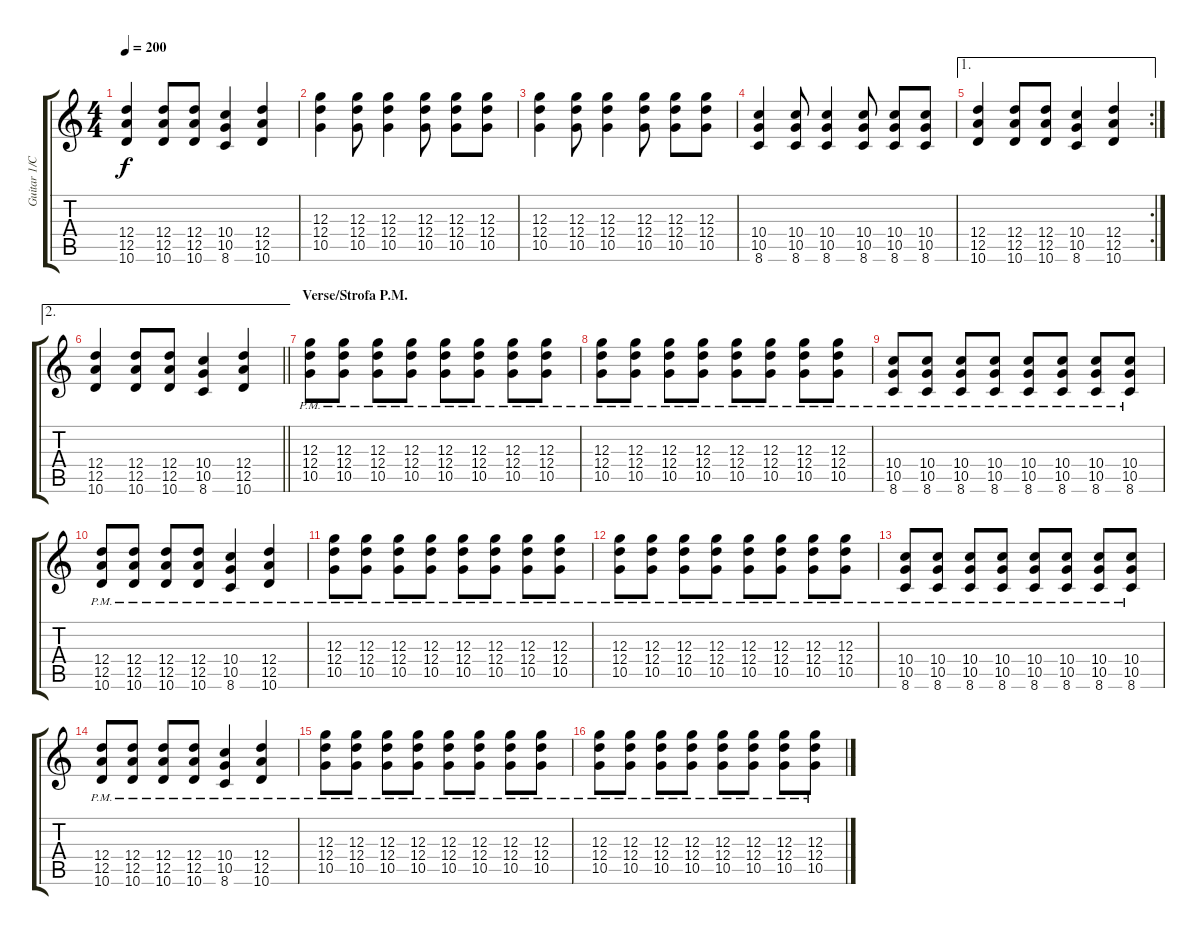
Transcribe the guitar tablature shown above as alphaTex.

\track ("Guitar 1/Chitarra 1" "Guitar 1/C") {instrument overdrivenguitar}
\staff {score tabs}
\tuning (E4 B3 G3 D3 A2 E2) {hide}
\ts (4 4)
\tempo 200
\clef g2
\ks c
(12.4 12.5 10.6).4{dy f} (12.4 12.5 10.6).8 (12.4 12.5 10.6).8 (10.4 10.5 8.6).4 (12.4 12.5 10.6).4 |
(12.3 12.4 10.5).4 (12.3 12.4 10.5).8 (12.3 12.4 10.5).4 (12.3 12.4 10.5).8 (12.3 12.4 10.5).8 (12.3 12.4 10.5).8 |
(12.3 12.4 10.5).4 (12.3 12.4 10.5).8 (12.3 12.4 10.5).4 (12.3 12.4 10.5).8 (12.3 12.4 10.5).8 (12.3 12.4 10.5).8 |
(10.4 10.5 8.6).4 (10.4 10.5 8.6).8 (10.4 10.5 8.6).4 (10.4 10.5 8.6).8 (10.4 10.5 8.6).8 (10.4 10.5 8.6).8 |
\ae 1
\rc 2
(12.4 12.5 10.6).4 (12.4 12.5 10.6).8 (12.4 12.5 10.6).8 (10.4 10.5 8.6).4 (12.4 12.5 10.6).4 |
\ae 2
\barLineRight lightlight
(12.4 12.5 10.6).4 (12.4 12.5 10.6).8 (12.4 12.5 10.6).8 (10.4 10.5 8.6).4 (12.4 12.5 10.6).4 |
\section ("" "Verse/Strofa P.M.")
(12.3{pm} 12.4{pm} 10.5{pm}).8 (12.3{pm} 12.4{pm} 10.5{pm}).8 (12.3{pm} 12.4{pm} 10.5{pm}).8 (12.3{pm} 12.4{pm} 10.5{pm}).8 (12.3{pm} 12.4{pm} 10.5{pm}).8 (12.3{pm} 12.4{pm} 10.5{pm}).8 (12.3{pm} 12.4{pm} 10.5{pm}).8 (12.3{pm} 12.4{pm} 10.5{pm}).8 |
(12.3{pm} 12.4{pm} 10.5{pm}).8 (12.3{pm} 12.4{pm} 10.5{pm}).8 (12.3{pm} 12.4{pm} 10.5{pm}).8 (12.3{pm} 12.4{pm} 10.5{pm}).8 (12.3{pm} 12.4{pm} 10.5{pm}).8 (12.3{pm} 12.4{pm} 10.5{pm}).8 (12.3{pm} 12.4{pm} 10.5{pm}).8 (12.3{pm} 12.4{pm} 10.5{pm}).8 |
(10.4{pm} 10.5{pm} 8.6{pm}).8 (10.4{pm} 10.5{pm} 8.6{pm}).8 (10.4{pm} 10.5{pm} 8.6{pm}).8 (10.4{pm} 10.5{pm} 8.6{pm}).8 (10.4{pm} 10.5{pm} 8.6{pm}).8 (10.4{pm} 10.5{pm} 8.6{pm}).8 (10.4{pm} 10.5{pm} 8.6{pm}).8 (10.4{pm} 10.5{pm} 8.6{pm}).8 |
(12.4{pm} 12.5{pm} 10.6{pm}).8 (12.4{pm} 12.5{pm} 10.6{pm}).8 (12.4{pm} 12.5{pm} 10.6{pm}).8 (12.4{pm} 12.5{pm} 10.6{pm}).8 (10.4{pm} 10.5{pm} 8.6{pm}).4 (12.4{pm} 12.5{pm} 10.6{pm}).4 |
(12.3{pm} 12.4{pm} 10.5{pm}).8 (12.3{pm} 12.4{pm} 10.5{pm}).8 (12.3{pm} 12.4{pm} 10.5{pm}).8 (12.3{pm} 12.4{pm} 10.5{pm}).8 (12.3{pm} 12.4{pm} 10.5{pm}).8 (12.3{pm} 12.4{pm} 10.5{pm}).8 (12.3{pm} 12.4{pm} 10.5{pm}).8 (12.3{pm} 12.4{pm} 10.5{pm}).8 |
(12.3{pm} 12.4{pm} 10.5{pm}).8 (12.3{pm} 12.4{pm} 10.5{pm}).8 (12.3{pm} 12.4{pm} 10.5{pm}).8 (12.3{pm} 12.4{pm} 10.5{pm}).8 (12.3{pm} 12.4{pm} 10.5{pm}).8 (12.3{pm} 12.4{pm} 10.5{pm}).8 (12.3{pm} 12.4{pm} 10.5{pm}).8 (12.3{pm} 12.4{pm} 10.5{pm}).8 |
(10.4{pm} 10.5{pm} 8.6{pm}).8 (10.4{pm} 10.5{pm} 8.6{pm}).8 (10.4{pm} 10.5{pm} 8.6{pm}).8 (10.4{pm} 10.5{pm} 8.6{pm}).8 (10.4{pm} 10.5{pm} 8.6{pm}).8 (10.4{pm} 10.5{pm} 8.6{pm}).8 (10.4{pm} 10.5{pm} 8.6{pm}).8 (10.4{pm} 10.5{pm} 8.6{pm}).8 |
(12.4{pm} 12.5{pm} 10.6{pm}).8 (12.4{pm} 12.5{pm} 10.6{pm}).8 (12.4{pm} 12.5{pm} 10.6{pm}).8 (12.4{pm} 12.5{pm} 10.6{pm}).8 (10.4{pm} 10.5{pm} 8.6{pm}).4 (12.4{pm} 12.5{pm} 10.6{pm}).4 |
(12.3{pm} 12.4{pm} 10.5{pm}).8 (12.3{pm} 12.4{pm} 10.5{pm}).8 (12.3{pm} 12.4{pm} 10.5{pm}).8 (12.3{pm} 12.4{pm} 10.5{pm}).8 (12.3{pm} 12.4{pm} 10.5{pm}).8 (12.3{pm} 12.4{pm} 10.5{pm}).8 (12.3{pm} 12.4{pm} 10.5{pm}).8 (12.3{pm} 12.4{pm} 10.5{pm}).8 |
(12.3{pm} 12.4{pm} 10.5{pm}).8 (12.3{pm} 12.4{pm} 10.5{pm}).8 (12.3{pm} 12.4{pm} 10.5{pm}).8 (12.3{pm} 12.4{pm} 10.5{pm}).8 (12.3{pm} 12.4{pm} 10.5{pm}).8 (12.3{pm} 12.4{pm} 10.5{pm}).8 (12.3{pm} 12.4{pm} 10.5{pm}).8 (12.3{pm} 12.4{pm} 10.5{pm}).8
